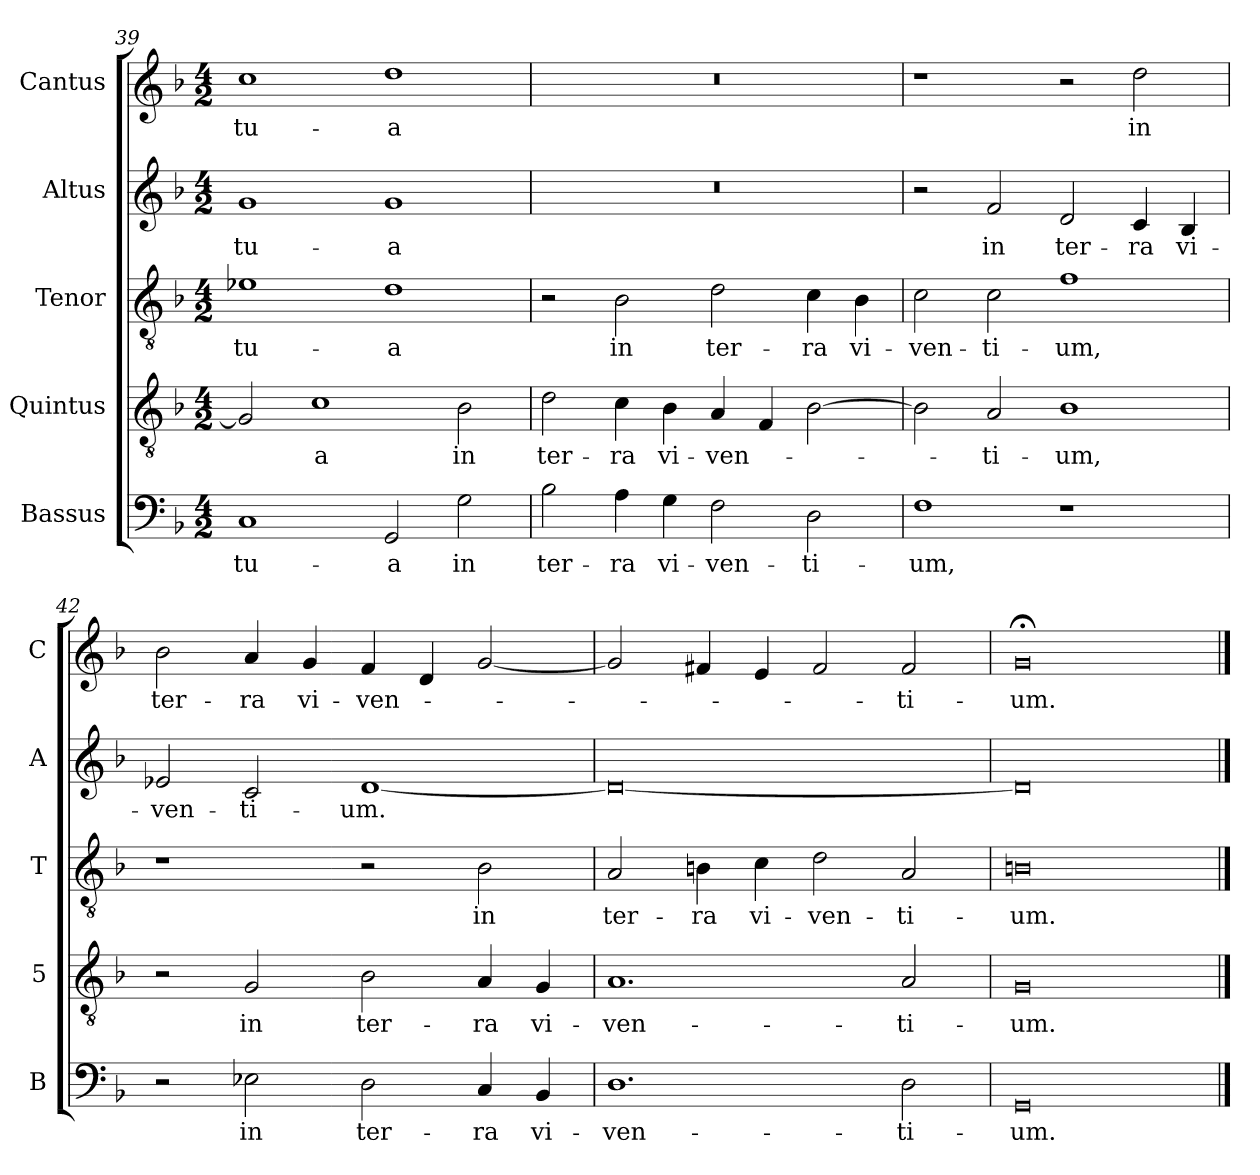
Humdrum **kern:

**kern	**text	**kern	**text	**kern	**text	**kern	**text	**kern	**text
*part5	*part5	*part4	*part4	*part3	*part3	*part2	*part2	*part1	*part1
*staff5	*staff5	*staff4	*staff4	*staff3	*staff3	*staff2	*staff2	*staff1	*staff1
*I"Bassus	*	*I"Quintus	*	*I"Tenor	*	*I"Altus	*	*I"Cantus	*
*I'B	*	*I'5	*	*I'T	*	*I'A	*	*I'C	*
*clefF4	*	*clefGv2	*	*clefGv2	*	*clefG2	*	*clefG2	*
*k[b-]	*	*k[b-]	*	*k[b-]	*	*k[b-]	*	*k[b-]	*
*M4/2	*	*M4/2	*	*M4/2	*	*M4/2	*	*M4/2	*
=39	=39	=39	=39	=39	=39	=39	=39	=39	=39
!	!LO:LY:b	!	!	!	!LO:LY:b	!	!LO:LY:b	!	!LO:LY:b
1C	tu-	2G/]	.	1e-X	tu-	1g	tu-	1cc	tu-
!	!	!	!LO:LY:b	!	!	!	!	!	!
.	.	1c	-a	.	.	.	.	.	.
!	!LO:LY:b	!	!	!	!LO:LY:b	!	!LO:LY:b	!	!LO:LY:b
2GG/	-a	.	.	1d	-a	1g	-a	1dd	-a
!	!LO:LY:b	!	!LO:LY:b	!	!	!	!	!	!
2G\	in	2B-\	in	.	.	.	.	.	.
!!LO:LB:g=z
=40	=40	=40	=40	=40	=40	=40	=40	=40	=40
!	!LO:LY:b	!	!LO:LY:b	!	!	!	!	!	!
2B-\	ter-	2d\	ter-	2r	.	0r	.	0r	.
!	!LO:LY:b	!	!LO:LY:b	!	!LO:LY:b	!	!	!	!
4A\	-ra	4c\	-ra	2B-\	in	.	.	.	.
!	!LO:LY:b	!	!LO:LY:b	!	!	!	!	!	!
4G\	vi-	4B-\	vi-	.	.	.	.	.	.
!	!LO:LY:b	!	!LO:LY:b	!	!LO:LY:b	!	!	!	!
2F\	-ven-	4A/	-ven-	2d\	ter-	.	.	.	.
.	.	4F/	.	.	.	.	.	.	.
!	!LO:LY:b	!	!	!	!LO:LY:b	!	!	!	!
2D\	-ti-	[2B-\	.	4c\	-ra	.	.	.	.
!	!	!	!	!	!LO:LY:b	!	!	!	!
.	.	.	.	4B-\	vi-	.	.	.	.
=41	=41	=41	=41	=41	=41	=41	=41	=41	=41
!	!LO:LY:b	!	!	!	!LO:LY:b	!	!	!	!
1F	-um,	2B-\]	.	2c\	-ven-	2r	.	1r	.
!	!	!	!LO:LY:b	!	!LO:LY:b	!	!LO:LY:b	!	!
.	.	2A/	-ti-	2c\	-ti-	2f/	in	.	.
!	!	!	!LO:LY:b	!	!LO:LY:b	!	!LO:LY:b	!	!
1r	.	1B-	-um,	1f	-um,	2d/	ter-	2r	.
!	!	!	!	!	!	!	!LO:LY:b	!	!LO:LY:b
.	.	.	.	.	.	4c/	-ra	2dd\	in
!	!	!	!	!	!	!	!LO:LY:b	!	!
.	.	.	.	.	.	4B-/	vi-	.	.
=42	=42	=42	=42	=42	=42	=42	=42	=42	=42
!	!	!	!	!	!	!	!LO:LY:b	!	!LO:LY:b
2r	.	2r	.	1r	.	2e-X/	-ven-	2b-\	ter-
!	!LO:LY:b	!	!LO:LY:b	!	!	!	!LO:LY:b	!	!LO:LY:b
2E-X\	in	2G/	in	.	.	2c/	-ti-	4a/	-ra
!	!	!	!	!	!	!	!	!	!LO:LY:b
.	.	.	.	.	.	.	.	4g/	vi-
!	!LO:LY:b	!	!LO:LY:b	!	!	!	!LO:LY:b	!	!LO:LY:b
2D\	ter-	2B-\	ter-	2r	.	[1d	-um.	4f/	-ven-
.	.	.	.	.	.	.	.	4d/	.
!	!LO:LY:b	!	!LO:LY:b	!	!LO:LY:b	!	!	!	!
4C/	-ra	4A/	-ra	2B-\	in	.	.	[2g/	.
!	!LO:LY:b	!	!LO:LY:b	!	!	!	!	!	!
4BB-/	vi-	4G/	vi-	.	.	.	.	.	.
=43	=43	=43	=43	=43	=43	=43	=43	=43	=43
!	!LO:LY:b	!	!LO:LY:b	!	!LO:LY:b	!	!	!	!
1.D	-ven-	1.A	-ven-	2A/	ter-	0d_	.	2g/]	.
!	!	!	!	!	!LO:LY:b	!	!	!	!
.	.	.	.	4Bn\	-ra	.	.	4f#X/	.
!	!	!	!	!	!LO:LY:b	!	!	!	!
.	.	.	.	4c\	vi-	.	.	4e/	.
!	!	!	!	!	!LO:LY:b	!	!	!	!
.	.	.	.	2d\	-ven-	.	.	2f#/	.
!	!LO:LY:b	!	!LO:LY:b	!	!LO:LY:b	!	!	!	!LO:LY:b
2D\	-ti-	2A/	-ti-	2A/	-ti-	.	.	2f#/	-ti-
=44	=44	=44	=44	=44	=44	=44	=44	=44	=44
!	!LO:LY:b	!	!LO:LY:b	!	!LO:LY:b	!	!	!	!LO:LY:b
0GG	-um.	0G	-um.	0Bn	-um.	0d]	.	0g;<	-um.
==	==	==	==	==	==	==	==	==	==
*-	*-	*-	*-	*-	*-	*-	*-	*-	*-
